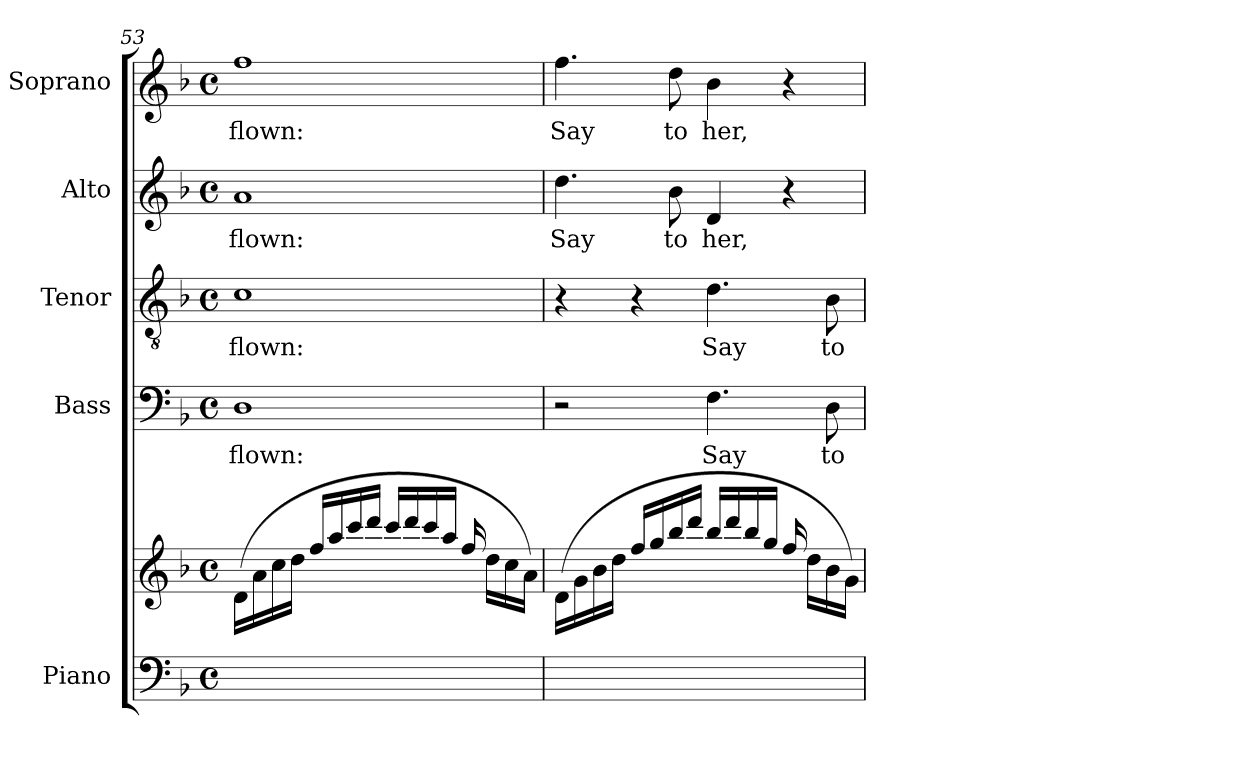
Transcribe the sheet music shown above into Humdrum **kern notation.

**kern	**kern	**kern	**text	**kern	**text	**kern	**text	**kern	**text
*part5	*part5	*part4	*part4	*part3	*part3	*part2	*part2	*part1	*part1
*staff6	*staff5	*staff4	*staff4	*staff3	*staff3	*staff2	*staff2	*staff1	*staff1
*I"Piano	*	*I"Bass	*	*I"Tenor	*	*I"Alto	*	*I"Soprano	*
*I'Pno	*	*	*	*	*	*	*	*	*
*clefF4	*clefG2	*clefF4	*	*clefGv2	*	*clefG2	*	*clefG2	*
*k[b-]	*k[b-]	*k[b-]	*	*k[b-]	*	*k[b-]	*	*k[b-]	*
*M4/4	*M4/4	*M4/4	*	*M4/4	*	*M4/4	*	*M4/4	*
*met(c)	*met(c)	*met(c)	*	*met(c)	*	*met(c)	*	*met(c)	*
=53	=53	=53	=53	=53	=53	=53	=53	=53	=53
1ryy	(16d\LL	1D	flown:	1c	flown:	1a	flown:	1ff	flown:
.	16a\	.	.	.	.	.	.	.	.
.	16cc\	.	.	.	.	.	.	.	.
.	16dd\JJ	.	.	.	.	.	.	.	.
.	16ff/LL	.	.	.	.	.	.	.	.
.	16aa/	.	.	.	.	.	.	.	.
.	16ccc/	.	.	.	.	.	.	.	.
.	16ddd/JJ	.	.	.	.	.	.	.	.
.	16ccc/LL	.	.	.	.	.	.	.	.
.	16ddd/	.	.	.	.	.	.	.	.
.	16ccc/	.	.	.	.	.	.	.	.
.	16aa/JJ	.	.	.	.	.	.	.	.
.	16ff/	.	.	.	.	.	.	.	.
.	16dd\LL	.	.	.	.	.	.	.	.
.	16cc\	.	.	.	.	.	.	.	.
.	16a\JJ)	.	.	.	.	.	.	.	.
=54	=54	=54	=54	=54	=54	=54	=54	=54	=54
1ryy	(16d\LL	2r	.	4r	.	4.dd\	Say	4.ff\	Say
.	16g\	.	.	.	.	.	.	.	.
.	16b-\	.	.	.	.	.	.	.	.
.	16dd\JJ	.	.	.	.	.	.	.	.
.	16ff/LL	.	.	4r	.	.	.	.	.
.	16gg/	.	.	.	.	.	.	.	.
.	16bb-/	.	.	.	.	8b-\	to	8dd\	to
.	16ddd/JJ	.	.	.	.	.	.	.	.
.	16bb-/LL	4.F\	Say	4.d\	Say	4d/	her,	4b-\	her,
.	16ddd/	.	.	.	.	.	.	.	.
.	16bb-/	.	.	.	.	.	.	.	.
.	16gg/JJ	.	.	.	.	.	.	.	.
.	16ff/	.	.	.	.	4r	.	4r	.
.	16dd\LL	.	.	.	.	.	.	.	.
.	16b-\	8D\	to	8B-\	to	.	.	.	.
.	16g\JJ)	.	.	.	.	.	.	.	.
=	=	=	=	=	=	=	=	=	=
*-	*-	*-	*-	*-	*-	*-	*-	*-	*-
